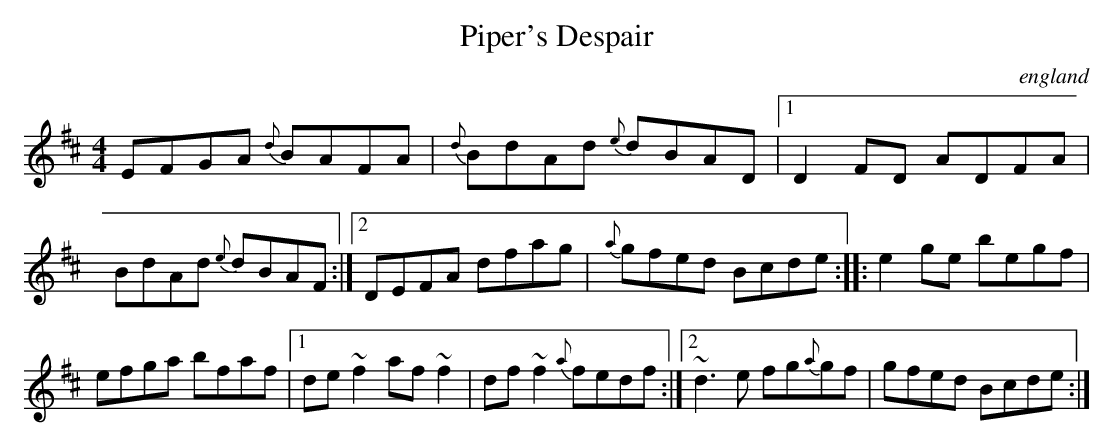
X:1
T:Piper's Despair
O:england
M:4/4
L:1/8
K:D
EFGA {d}BAFA | {d}BdAd {e}dBAD |1 D2FD ADFA | BdAd {e}dBAF \
:|2 DEFA dfag | {a}gfed Bcde :: e2ge begf | efga bfaf\
|1 de~f2 af~f2 | df~f2 {a}fedf :|2 ~d3e fg{a}gf | gfed Bcde :|
